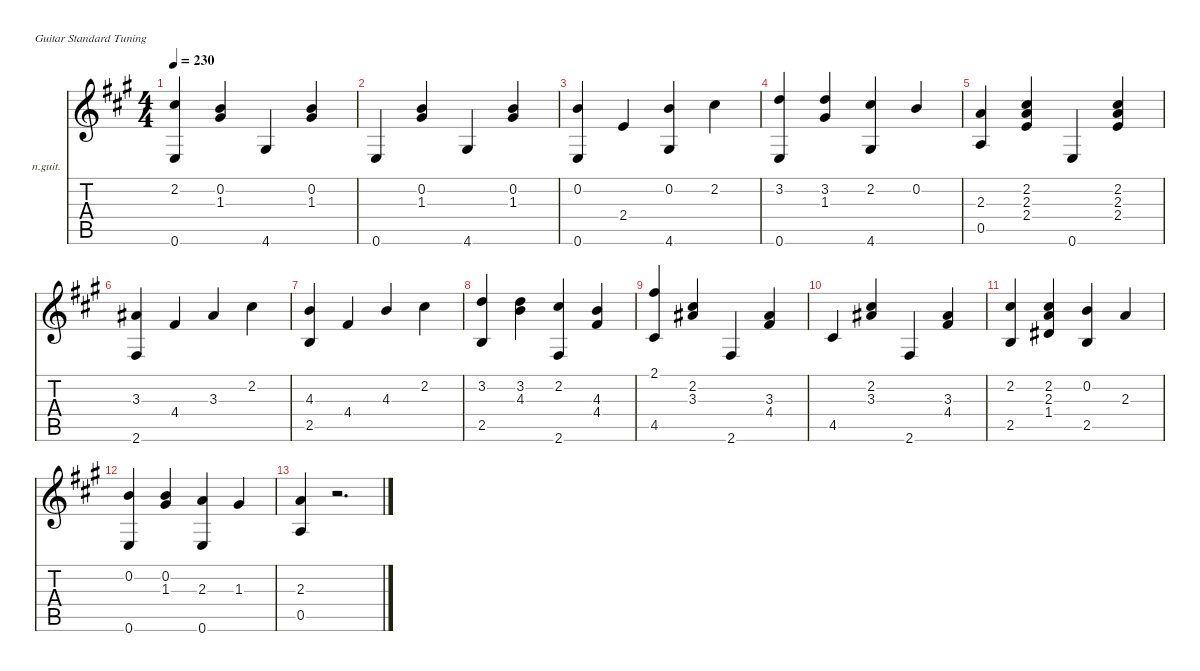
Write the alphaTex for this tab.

\defaultSystemsLayout 4
\hideDynamics
\bracketExtendMode nobrackets
\firstSystemTrackNameOrientation horizontal
\otherSystemsTrackNameOrientation horizontal
\track ("Гитара" "n.guit.") {instrument acousticguitarnylon}
\staff {score tabs}
\tuning (E4 B3 G3 D3 A2 E2)
\ts (4 4)
\tempo 230
\clef g2
\ks a
(2.2{acc #} 0.6{acc forcenatural}).4{dy f beam Up} (0.2{acc forcenatural} 1.3{acc #}).4{beam Up} 4.6{acc #}.4{beam Up} (1.3{acc #} 0.2{acc forcenatural}).4{beam Up} |
0.6{acc forcenatural}.4{beam Up} (0.2{acc forcenatural} 1.3{acc #}).4{beam Up} 4.6{acc #}.4{beam Up} (1.3{acc #} 0.2{acc forcenatural}).4{beam Up} |
(0.2{acc forcenatural} 0.6{acc forcenatural}).4{beam Up} 2.4{acc forcenatural}.4{beam Up} (0.2{acc forcenatural} 4.6{acc #}).4{beam Up} 2.2{acc #}.4{beam Down} |
(3.2{acc forcenatural} 0.6{acc forcenatural}).4{beam Up} (3.2{acc forcenatural} 1.3{acc #}).4{beam Up} (2.2{acc #} 4.6{acc #}).4{beam Up} 0.2{acc forcenatural}.4{beam Up} |
(2.3{acc forcenatural} 0.5{acc forcenatural}).4{beam Up} (2.2{acc #} 2.3{acc forcenatural} 2.4{acc forcenatural}).4{beam Up} 0.6{acc forcenatural}.4{beam Up} (2.2{acc #} 2.3{acc forcenatural} 2.4{acc forcenatural}).4{beam Up} |
(3.3{acc #} 2.6{acc #}).4{beam Up} 4.4{acc #}.4{beam Up} 3.3{acc #}.4{beam Up} 2.2{acc #}.4{beam Down} |
(4.3{acc forcenatural} 2.5{acc forcenatural}).4{beam Up} 4.4{acc #}.4{beam Up} 4.3{acc forcenatural}.4{beam Up} 2.2{acc #}.4{beam Down} |
(3.2{acc forcenatural} 2.5{acc forcenatural}).4{beam Up} (3.2{acc forcenatural} 4.3{acc forcenatural}).4{beam Down} (2.2{acc #} 2.6{acc #}).4{beam Up} (4.3{acc forcenatural} 4.4{acc #}).4{beam Up} |
(2.1{acc #} 4.5{acc #}).4{beam Up} (2.2{acc #} 3.3{acc #}).4{beam Up} 2.6{acc #}.4{beam Up} (3.3{acc #} 4.4{acc #}).4{beam Up} |
4.5{acc #}.4{beam Up} (2.2{acc #} 3.3{acc #}).4{beam Up} 2.6{acc #}.4{beam Up} (3.3{acc #} 4.4{acc #}).4{beam Up} |
(2.2{acc #} 2.5{acc forcenatural}).4{beam Up} (2.2{acc #} 2.3{acc forcenatural} 1.4{acc #}).4{beam Up} (0.2{acc forcenatural} 2.5{acc forcenatural}).4{beam Up} 2.3{acc forcenatural}.4{beam Up} |
(0.2{acc forcenatural} 0.6{acc forcenatural}).4{beam Up} (0.2{acc forcenatural} 1.3{acc #}).4{beam Up} (2.3{acc forcenatural} 0.6{acc forcenatural}).4{beam Up} 1.3{acc #}.4{beam Up} |
(2.3{acc forcenatural} 0.5{acc forcenatural}).4{beam Up} r.2{d beam Up}
